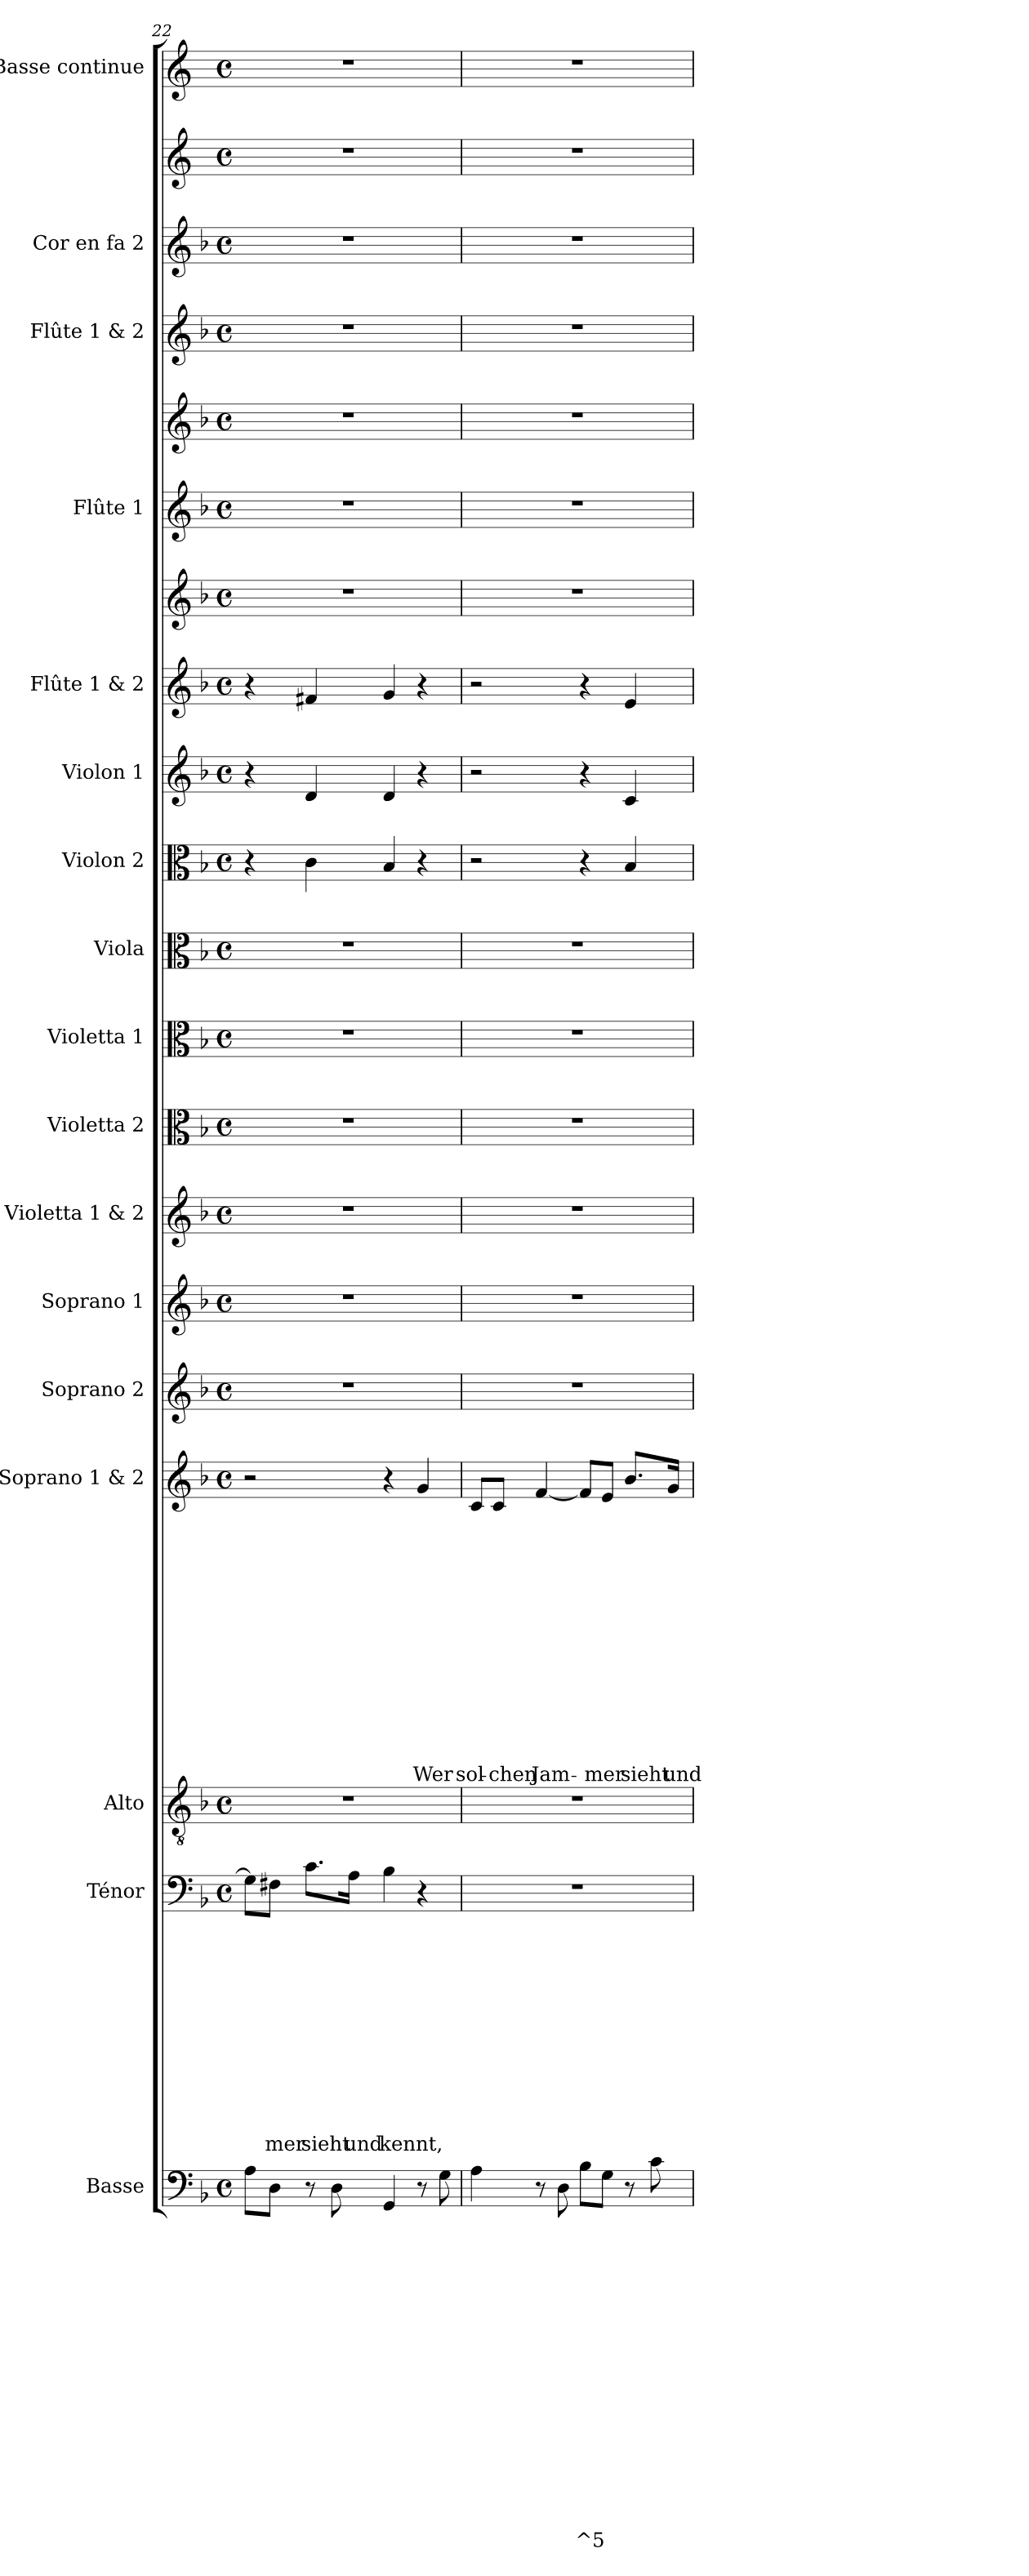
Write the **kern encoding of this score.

**kern	**text	**text	**text	**text	**text	**text	**text	**text	**text	**text	**text	**text	**text	**text	**text	**text	**text	**kern	**text	**text	**text	**text	**text	**text	**text	**text	**text	**text	**text	**text	**kern	**kern	**text	**text	**text	**text	**text	**text	**text	**text	**text	**text	**text	**text	**text	**text	**kern	**kern	**kern	**kern	**kern	**kern	**kern	**kern	**kern	**kern	**kern	**kern	**kern	**kern	**kern	**kern
*part17	*part17	*part17	*part17	*part17	*part17	*part17	*part17	*part17	*part17	*part17	*part17	*part17	*part17	*part17	*part17	*part17	*part17	*part16	*part16	*part16	*part16	*part16	*part16	*part16	*part16	*part16	*part16	*part16	*part16	*part16	*part15	*part14	*part14	*part14	*part14	*part14	*part14	*part14	*part14	*part14	*part14	*part14	*part14	*part14	*part14	*part14	*part13	*part12	*part11	*part10	*part9	*part8	*part7	*part6	*part5	*part5	*part4	*part4	*part3	*part2	*part2	*part1
*staff20	*staff20	*staff20	*staff20	*staff20	*staff20	*staff20	*staff20	*staff20	*staff20	*staff20	*staff20	*staff20	*staff20	*staff20	*staff20	*staff20	*staff20	*staff19	*staff19	*staff19	*staff19	*staff19	*staff19	*staff19	*staff19	*staff19	*staff19	*staff19	*staff19	*staff19	*staff18	*staff17	*staff17	*staff17	*staff17	*staff17	*staff17	*staff17	*staff17	*staff17	*staff17	*staff17	*staff17	*staff17	*staff17	*staff17	*staff16	*staff15	*staff14	*staff13	*staff12	*staff11	*staff10	*staff9	*staff8	*staff7	*staff6	*staff5	*staff4	*staff3	*staff2	*staff1
*I"Basse	*	*	*	*	*	*	*	*	*	*	*	*	*	*	*	*	*	*I"Ténor	*	*	*	*	*	*	*	*	*	*	*	*	*I"Alto	*I"Soprano 1 & 2	*	*	*	*	*	*	*	*	*	*	*	*	*	*	*I"Soprano 2	*I"Soprano 1	*I"Violetta 1 & 2	*I"Violetta 2	*I"Violetta 1	*I"Viola	*I"Violon 2	*I"Violon 1	*I"Flûte 1 & 2	*	*I"Flûte 1	*	*I"Flûte 1 & 2	*I"Cor en fa 2	*	*I"Basse continue
*I'Bas	*	*	*	*	*	*	*	*	*	*	*	*	*	*	*	*	*	*I'T	*	*	*	*	*	*	*	*	*	*	*	*	*I'A	*I'Pno	*	*	*	*	*	*	*	*	*	*	*	*	*	*	*I'S 2	*I'S 1	*	*I'Vta 2	*I'Vta 1	*I'Vla	*I'Vln 2	*I'Vln 1	*I'Vln 1	*	*I'Fl 1	*	*	*I'Cor 2	*	*I'BC
*clefF4	*	*	*	*	*	*	*	*	*	*	*	*	*	*	*	*	*	*clefF4	*	*	*	*	*	*	*	*	*	*	*	*	*clefGv2	*clefG2	*	*	*	*	*	*	*	*	*	*	*	*	*	*	*clefG2	*clefG2	*clefG2	*clefC3	*clefC3	*clefC3	*clefC3	*clefG2	*clefG2	*clefG2	*clefG2	*clefG2	*clefG2	*clefG2	*clefG2	*clefG2
*ITrd7c12	*	*	*	*	*	*	*	*	*	*	*	*	*	*	*	*	*	*	*	*	*	*	*	*	*	*	*	*	*	*	*	*	*	*	*	*	*	*	*	*	*	*	*	*	*	*	*	*	*	*	*	*	*	*	*	*	*	*	*	*	*ITrd4c7	*ITrd4c7
*k[b-]	*	*	*	*	*	*	*	*	*	*	*	*	*	*	*	*	*	*k[b-]	*	*	*	*	*	*	*	*	*	*	*	*	*k[b-]	*k[b-]	*	*	*	*	*	*	*	*	*	*	*	*	*	*	*k[b-]	*k[b-]	*k[b-]	*k[b-]	*k[b-]	*k[b-]	*k[b-]	*k[b-]	*k[b-]	*k[b-]	*k[b-]	*k[b-]	*k[b-]	*k[b-]	*k[b-]	*k[b-]
*F:	*	*	*	*	*	*	*	*	*	*	*	*	*	*	*	*	*	*F:	*	*	*	*	*	*	*	*	*	*	*	*	*F:	*F:	*	*	*	*	*	*	*	*	*	*	*	*	*	*	*F:	*F:	*F:	*F:	*F:	*F:	*F:	*F:	*F:	*F:	*F:	*F:	*F:	*F:	*F:	*F:
*M4/4	*	*	*	*	*	*	*	*	*	*	*	*	*	*	*	*	*	*M4/4	*	*	*	*	*	*	*	*	*	*	*	*	*M4/4	*M4/4	*	*	*	*	*	*	*	*	*	*	*	*	*	*	*M4/4	*M4/4	*M4/4	*M4/4	*M4/4	*M4/4	*M4/4	*M4/4	*M4/4	*M4/4	*M4/4	*M4/4	*M4/4	*M4/4	*M4/4	*M4/4
*met(c)	*	*	*	*	*	*	*	*	*	*	*	*	*	*	*	*	*	*met(c)	*	*	*	*	*	*	*	*	*	*	*	*	*met(c)	*met(c)	*	*	*	*	*	*	*	*	*	*	*	*	*	*	*met(c)	*met(c)	*met(c)	*met(c)	*met(c)	*met(c)	*met(c)	*met(c)	*met(c)	*met(c)	*met(c)	*met(c)	*met(c)	*met(c)	*met(c)	*met(c)
=22	=22	=22	=22	=22	=22	=22	=22	=22	=22	=22	=22	=22	=22	=22	=22	=22	=22	=22	=22	=22	=22	=22	=22	=22	=22	=22	=22	=22	=22	=22	=22	=22	=22	=22	=22	=22	=22	=22	=22	=22	=22	=22	=22	=22	=22	=22	=22	=22	=22	=22	=22	=22	=22	=22	=22	=22	=22	=22	=22	=22	=22	=22
8AA\L	.	.	.	.	.	.	.	.	.	.	.	.	.	.	.	.	.	8G\L]	.	.	.	.	.	.	.	.	.	.	.	.	1r	2r	.	.	.	.	.	.	.	.	.	.	.	.	.	.	1r	1r	1r	1r	1r	1r	4r	4r	4r	1r	1r	1r	1r	1r	1r	1r
8DD\J	.	.	.	.	.	.	.	.	.	.	.	.	.	.	.	.	.	8F#X\J	.	.	.	.	.	.	.	.	.	.	.	-mer	.	.	.	.	.	.	.	.	.	.	.	.	.	.	.	.	.	.	.	.	.	.	.	.	.	.	.	.	.	.	.	.
8r	.	.	.	.	.	.	.	.	.	.	.	.	.	.	.	.	.	8.c\L	.	.	.	.	.	.	.	.	.	.	.	sieht	.	.	.	.	.	.	.	.	.	.	.	.	.	.	.	.	.	.	.	.	.	.	4c\	4d/	4f#X/	.	.	.	.	.	.	.
8DD\	.	.	.	.	.	.	.	.	.	.	.	.	.	.	.	.	.	.	.	.	.	.	.	.	.	.	.	.	.	.	.	.	.	.	.	.	.	.	.	.	.	.	.	.	.	.	.	.	.	.	.	.	.	.	.	.	.	.	.	.	.	.
.	.	.	.	.	.	.	.	.	.	.	.	.	.	.	.	.	.	16A\Jk	.	.	.	.	.	.	.	.	.	.	.	und	.	.	.	.	.	.	.	.	.	.	.	.	.	.	.	.	.	.	.	.	.	.	.	.	.	.	.	.	.	.	.	.
4GGG/	.	.	.	.	.	.	.	.	.	.	.	.	.	.	.	.	.	4B-\	.	.	.	.	.	.	.	.	.	.	.	kennt,	.	4r	.	.	.	.	.	.	.	.	.	.	.	.	.	.	.	.	.	.	.	.	4B-/	4d/	4g/	.	.	.	.	.	.	.
8r	.	.	.	.	.	.	.	.	.	.	.	.	.	.	.	.	.	4r	.	.	.	.	.	.	.	.	.	.	.	.	.	4g/	.	.	.	.	.	.	.	.	.	.	.	.	.	Wer	.	.	.	.	.	.	4r	4r	4r	.	.	.	.	.	.	.
8GG\	.	.	.	.	.	.	.	.	.	.	.	.	.	.	.	.	.	.	.	.	.	.	.	.	.	.	.	.	.	.	.	.	.	.	.	.	.	.	.	.	.	.	.	.	.	.	.	.	.	.	.	.	.	.	.	.	.	.	.	.	.	.
!!LO:PB:g=z
=23	=23	=23	=23	=23	=23	=23	=23	=23	=23	=23	=23	=23	=23	=23	=23	=23	=23	=23	=23	=23	=23	=23	=23	=23	=23	=23	=23	=23	=23	=23	=23	=23	=23	=23	=23	=23	=23	=23	=23	=23	=23	=23	=23	=23	=23	=23	=23	=23	=23	=23	=23	=23	=23	=23	=23	=23	=23	=23	=23	=23	=23	=23
4AA\	.	.	.	.	.	.	.	.	.	.	.	.	.	.	.	.	.	1r	.	.	.	.	.	.	.	.	.	.	.	.	1r	8c/L	.	.	.	.	.	.	.	.	.	.	.	.	.	sol-	1r	1r	1r	1r	1r	1r	2r	2r	2r	1r	1r	1r	1r	1r	1r	1r
.	.	.	.	.	.	.	.	.	.	.	.	.	.	.	.	.	.	.	.	.	.	.	.	.	.	.	.	.	.	.	.	8c/J	.	.	.	.	.	.	.	.	.	.	.	.	.	-chen	.	.	.	.	.	.	.	.	.	.	.	.	.	.	.	.
8r	.	.	.	.	.	.	.	.	.	.	.	.	.	.	.	.	.	.	.	.	.	.	.	.	.	.	.	.	.	.	.	[4f/	.	.	.	.	.	.	.	.	.	.	.	.	.	Jam-	.	.	.	.	.	.	.	.	.	.	.	.	.	.	.	.
8DD\	.	.	.	.	.	.	.	.	.	.	.	.	.	.	.	.	.	.	.	.	.	.	.	.	.	.	.	.	.	.	.	.	.	.	.	.	.	.	.	.	.	.	.	.	.	.	.	.	.	.	.	.	.	.	.	.	.	.	.	.	.	.
8BB-\L	.	.	.	.	.	.	.	.	.	.	.	.	.	.	.	.	^5	.	.	.	.	.	.	.	.	.	.	.	.	.	.	8f/L]	.	.	.	.	.	.	.	.	.	.	.	.	.	.	.	.	.	.	.	.	4r	4r	4r	.	.	.	.	.	.	.
8GG\J	.	.	.	.	.	.	.	.	.	.	.	.	.	.	.	.	.	.	.	.	.	.	.	.	.	.	.	.	.	.	.	8e/J	.	.	.	.	.	.	.	.	.	.	.	.	.	-mer	.	.	.	.	.	.	.	.	.	.	.	.	.	.	.	.
8r	.	.	.	.	.	.	.	.	.	.	.	.	.	.	.	.	.	.	.	.	.	.	.	.	.	.	.	.	.	.	.	8.b-/L	.	.	.	.	.	.	.	.	.	.	.	.	.	sieht	.	.	.	.	.	.	4B-/	4c/	4e/	.	.	.	.	.	.	.
8C\	.	.	.	.	.	.	.	.	.	.	.	.	.	.	.	.	.	.	.	.	.	.	.	.	.	.	.	.	.	.	.	.	.	.	.	.	.	.	.	.	.	.	.	.	.	.	.	.	.	.	.	.	.	.	.	.	.	.	.	.	.	.
.	.	.	.	.	.	.	.	.	.	.	.	.	.	.	.	.	.	.	.	.	.	.	.	.	.	.	.	.	.	.	.	16g/Jk	.	.	.	.	.	.	.	.	.	.	.	.	.	und	.	.	.	.	.	.	.	.	.	.	.	.	.	.	.	.
=	=	=	=	=	=	=	=	=	=	=	=	=	=	=	=	=	=	=	=	=	=	=	=	=	=	=	=	=	=	=	=	=	=	=	=	=	=	=	=	=	=	=	=	=	=	=	=	=	=	=	=	=	=	=	=	=	=	=	=	=	=	=
*-	*-	*-	*-	*-	*-	*-	*-	*-	*-	*-	*-	*-	*-	*-	*-	*-	*-	*-	*-	*-	*-	*-	*-	*-	*-	*-	*-	*-	*-	*-	*-	*-	*-	*-	*-	*-	*-	*-	*-	*-	*-	*-	*-	*-	*-	*-	*-	*-	*-	*-	*-	*-	*-	*-	*-	*-	*-	*-	*-	*-	*-	*-
